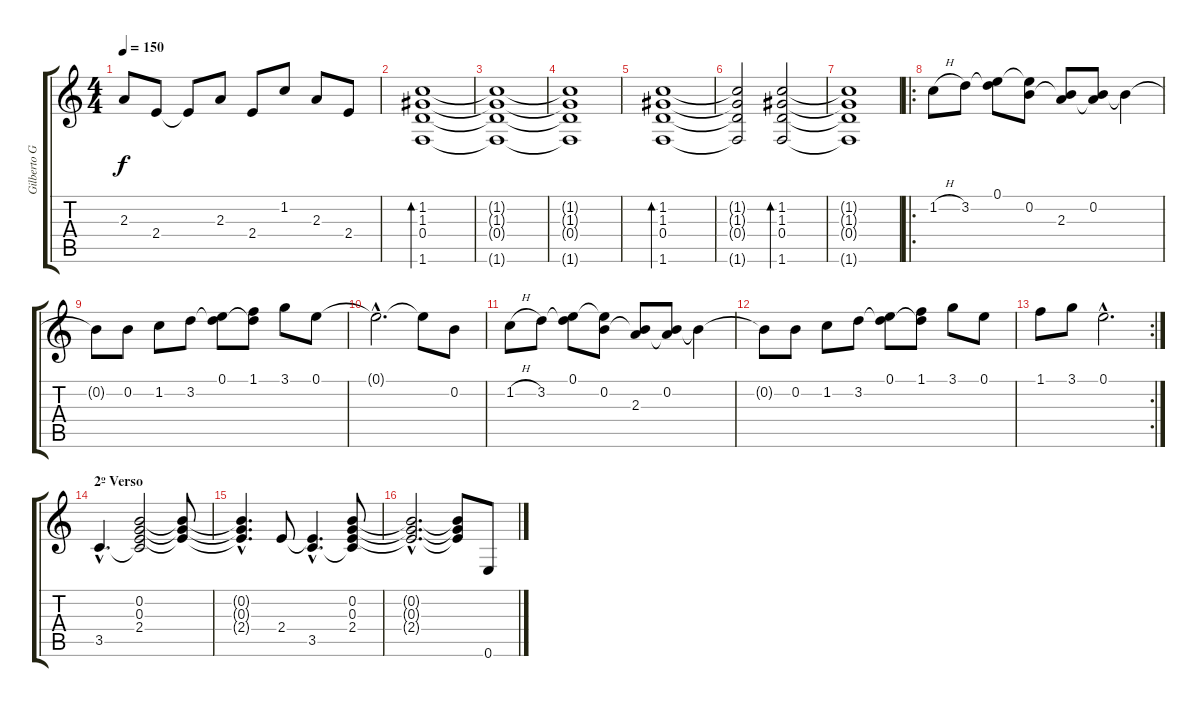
\track ("Gilberto Gil (Violão)" "Gilberto G") {instrument acousticguitarnylon}
\staff {score tabs}
\tuning (E4 B3 G3 D3 A2 E2) {hide}
\ts (4 4)
\tempo 150
\clef g2
\ks c
2.3.8{dy f} 2.4.8 2.4{t}.8 2.3.8 2.4.8 1.2.8 2.3.8 2.4.8 |
(1.2 1.3 0.4 1.6).1{bd 240} |
(1.2{t} 1.3{t} 0.4{t} 1.6{t}).1 |
(1.2{t} 1.3{t} 0.4{t} 1.6{t}).1 |
(1.2 1.3 0.4 1.6).1{bd 240} |
(1.2{t} 1.3{t} 0.4{t} 1.6{t}).2 (1.2 1.3 0.4 1.6).2{bd 240} |
(1.2{t} 1.3{t} 0.4{t} 1.6{t}).1 |
\ro
1.2{h}.8 3.2.8 (0.1 3.2{t}).8 (0.1{t} 0.2).8 (0.2{t} 2.3).8 (0.2 2.3{t}).8 0.2{t}.4 |
0.2{t}.8 0.2.8 1.2.8 3.2.8 (0.1 3.2{t}).8 (1.1 3.2{t}).8 3.1.8 0.1.8 |
0.1{hac t}.2{d} 0.1{t}.8 0.2.8 |
1.2{h}.8 3.2.8 (0.1 3.2{t}).8 (0.1{t} 0.2).8 (0.2{t} 2.3).8 (0.2 2.3{t}).8 0.2{t}.4 |
0.2{t}.8 0.2.8 1.2.8 3.2.8 (0.1 3.2{t}).8 (1.1 3.2{t}).8 3.1.8 0.1.8 |
\rc 2
1.1.8 3.1.8 0.1{hac}.2{d} |
\section ("" "2º Verso")
3.5{hac}.4{d} (0.2 0.3 2.4 3.5{t}).2 (0.2{t} 0.3{t} 2.4{t}).8 |
(0.2{hac t} 0.3{hac t} 2.4{hac t}).4{d} 2.4.8 (2.4{hac t} 3.5{hac}).4{d} (0.2 0.3 2.4 3.5{t}).8 |
(0.2{hac t} 0.3{hac t} 2.4{hac t}).2{d} (0.2{t} 0.3{t} 2.4{t}).8 0.6.8
